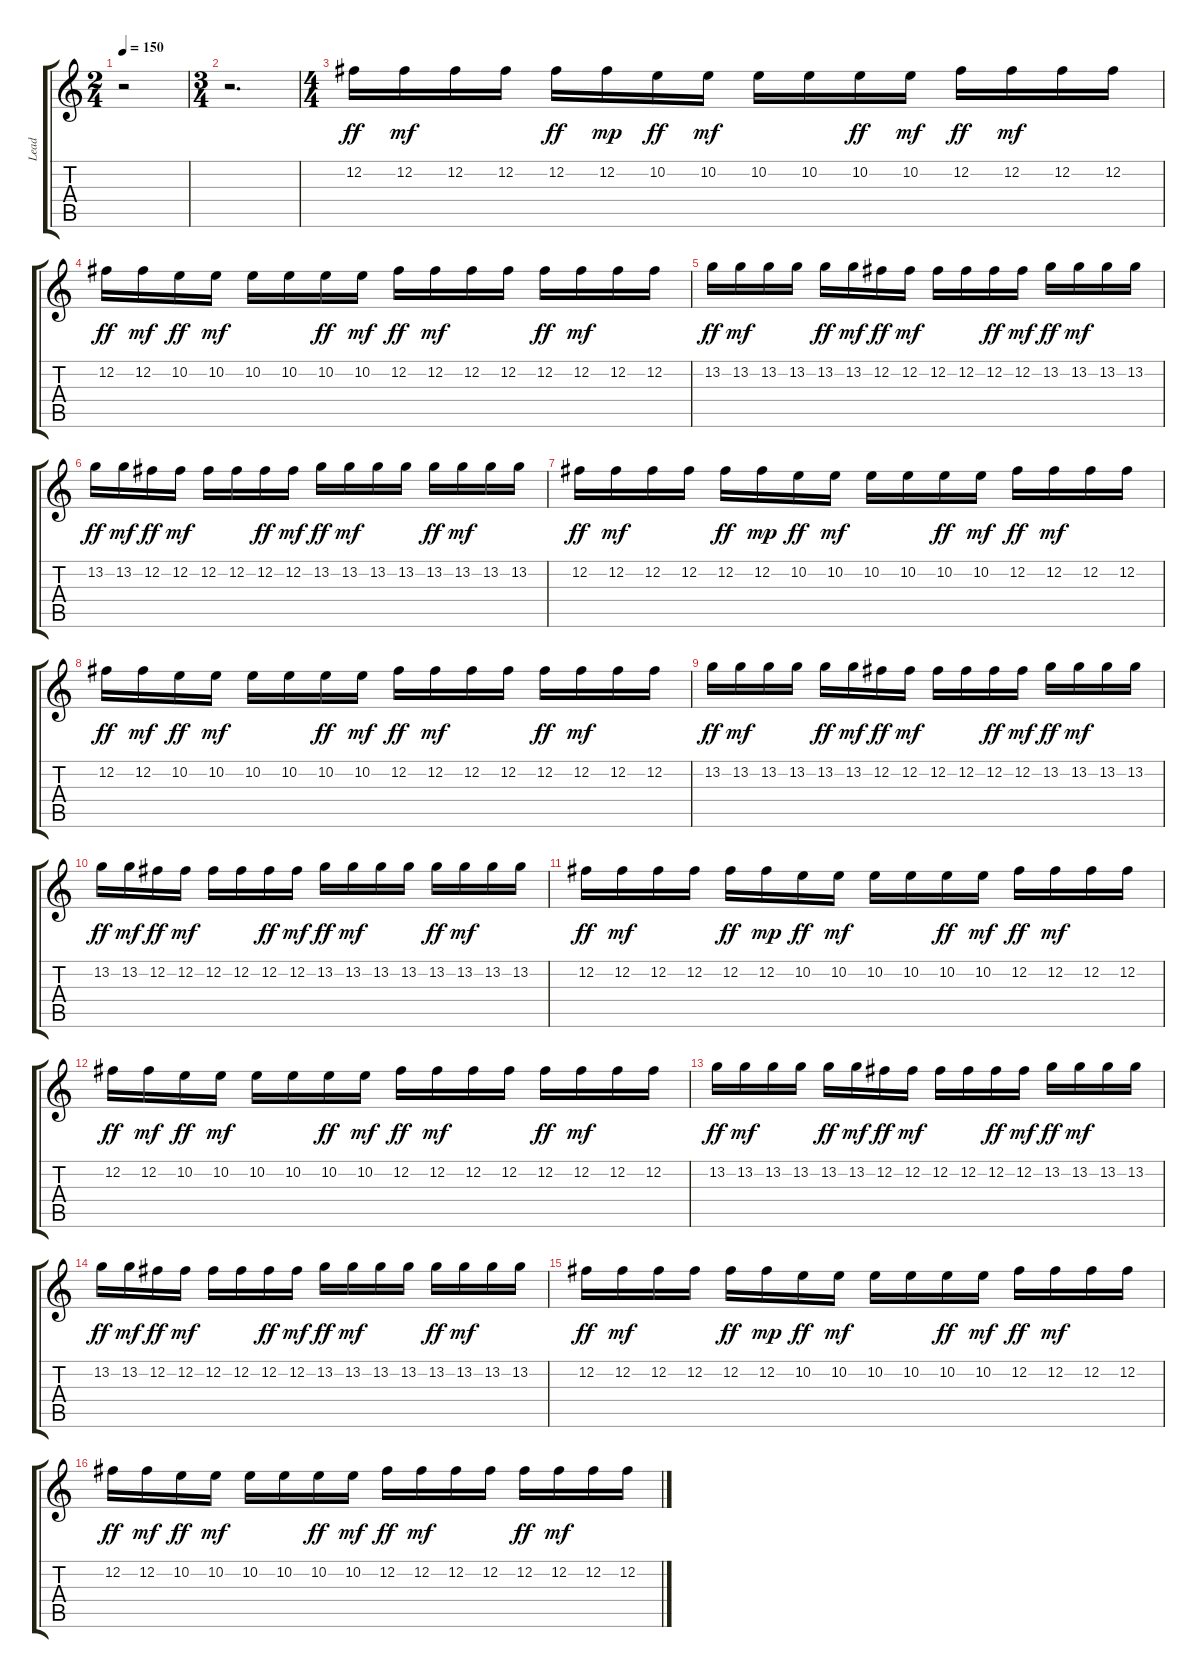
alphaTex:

\track ("Lead" "Lead") {instrument distortionguitar}
\staff {score tabs}
\tuning (B3 Gb3 D3 A2 E2 B1) {hide}
\ts (2 4)
\tempo 150
\clef g2
\ks c
r.2{dy ff instrument distortionguitar} |
\ts (3 4)
r.2{d} |
\ts (4 4)
12.2.16 12.2.16{dy mf} 12.2.16 12.2.16 12.2.16{dy ff} 12.2.16{dy mp} 10.2.16{dy ff} 10.2.16{dy mf} 10.2.16 10.2.16 10.2.16{dy ff} 10.2.16{dy mf} 12.2.16{dy ff} 12.2.16{dy mf} 12.2.16 12.2.16 |
12.2.16{dy ff} 12.2.16{dy mf} 10.2.16{dy ff} 10.2.16{dy mf} 10.2.16 10.2.16 10.2.16{dy ff} 10.2.16{dy mf} 12.2.16{dy ff} 12.2.16{dy mf} 12.2.16 12.2.16 12.2.16{dy ff} 12.2.16{dy mf} 12.2.16 12.2.16 |
13.2.16{dy ff} 13.2.16{dy mf} 13.2.16 13.2.16 13.2.16{dy ff} 13.2.16{dy mf} 12.2.16{dy ff} 12.2.16{dy mf} 12.2.16 12.2.16 12.2.16{dy ff} 12.2.16{dy mf} 13.2.16{dy ff} 13.2.16{dy mf} 13.2.16 13.2.16 |
13.2.16{dy ff} 13.2.16{dy mf} 12.2.16{dy ff} 12.2.16{dy mf} 12.2.16 12.2.16 12.2.16{dy ff} 12.2.16{dy mf} 13.2.16{dy ff} 13.2.16{dy mf} 13.2.16 13.2.16 13.2.16{dy ff} 13.2.16{dy mf} 13.2.16 13.2.16 |
12.2.16{dy ff} 12.2.16{dy mf} 12.2.16 12.2.16 12.2.16{dy ff} 12.2.16{dy mp} 10.2.16{dy ff} 10.2.16{dy mf} 10.2.16 10.2.16 10.2.16{dy ff} 10.2.16{dy mf} 12.2.16{dy ff} 12.2.16{dy mf} 12.2.16 12.2.16 |
12.2.16{dy ff} 12.2.16{dy mf} 10.2.16{dy ff} 10.2.16{dy mf} 10.2.16 10.2.16 10.2.16{dy ff} 10.2.16{dy mf} 12.2.16{dy ff} 12.2.16{dy mf} 12.2.16 12.2.16 12.2.16{dy ff} 12.2.16{dy mf} 12.2.16 12.2.16 |
13.2.16{dy ff} 13.2.16{dy mf} 13.2.16 13.2.16 13.2.16{dy ff} 13.2.16{dy mf} 12.2.16{dy ff} 12.2.16{dy mf} 12.2.16 12.2.16 12.2.16{dy ff} 12.2.16{dy mf} 13.2.16{dy ff} 13.2.16{dy mf} 13.2.16 13.2.16 |
13.2.16{dy ff} 13.2.16{dy mf} 12.2.16{dy ff} 12.2.16{dy mf} 12.2.16 12.2.16 12.2.16{dy ff} 12.2.16{dy mf} 13.2.16{dy ff} 13.2.16{dy mf} 13.2.16 13.2.16 13.2.16{dy ff} 13.2.16{dy mf} 13.2.16 13.2.16 |
12.2.16{dy ff} 12.2.16{dy mf} 12.2.16 12.2.16 12.2.16{dy ff} 12.2.16{dy mp} 10.2.16{dy ff} 10.2.16{dy mf} 10.2.16 10.2.16 10.2.16{dy ff} 10.2.16{dy mf} 12.2.16{dy ff} 12.2.16{dy mf} 12.2.16 12.2.16 |
12.2.16{dy ff} 12.2.16{dy mf} 10.2.16{dy ff} 10.2.16{dy mf} 10.2.16 10.2.16 10.2.16{dy ff} 10.2.16{dy mf} 12.2.16{dy ff} 12.2.16{dy mf} 12.2.16 12.2.16 12.2.16{dy ff} 12.2.16{dy mf} 12.2.16 12.2.16 |
13.2.16{dy ff} 13.2.16{dy mf} 13.2.16 13.2.16 13.2.16{dy ff} 13.2.16{dy mf} 12.2.16{dy ff} 12.2.16{dy mf} 12.2.16 12.2.16 12.2.16{dy ff} 12.2.16{dy mf} 13.2.16{dy ff} 13.2.16{dy mf} 13.2.16 13.2.16 |
13.2.16{dy ff} 13.2.16{dy mf} 12.2.16{dy ff} 12.2.16{dy mf} 12.2.16 12.2.16 12.2.16{dy ff} 12.2.16{dy mf} 13.2.16{dy ff} 13.2.16{dy mf} 13.2.16 13.2.16 13.2.16{dy ff} 13.2.16{dy mf} 13.2.16 13.2.16 |
12.2.16{dy ff} 12.2.16{dy mf} 12.2.16 12.2.16 12.2.16{dy ff} 12.2.16{dy mp} 10.2.16{dy ff} 10.2.16{dy mf} 10.2.16 10.2.16 10.2.16{dy ff} 10.2.16{dy mf} 12.2.16{dy ff} 12.2.16{dy mf} 12.2.16 12.2.16 |
12.2.16{dy ff} 12.2.16{dy mf} 10.2.16{dy ff} 10.2.16{dy mf} 10.2.16 10.2.16 10.2.16{dy ff} 10.2.16{dy mf} 12.2.16{dy ff} 12.2.16{dy mf} 12.2.16 12.2.16 12.2.16{dy ff} 12.2.16{dy mf} 12.2.16 12.2.16
